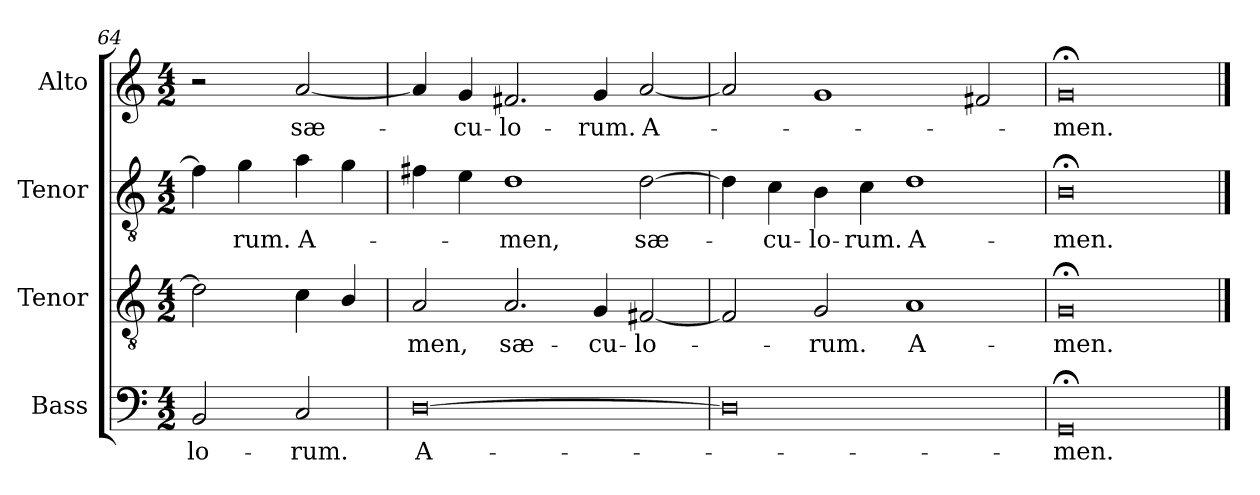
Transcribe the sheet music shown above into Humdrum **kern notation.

**kern	**text	**kern	**text	**kern	**text	**kern	**text
*part4	*part4	*part3	*part3	*part2	*part2	*part1	*part1
*staff4	*staff4	*staff3	*staff3	*staff2	*staff2	*staff1	*staff1
*I"Bass	*	*I"Tenor	*	*I"Tenor	*	*I"Alto	*
*I'B.	*	*I'T.	*	*	*	*	*
*clefF4	*	*clefGv2	*	*clefGv2	*	*clefG2	*
*	*	*ITrd7c12	*	*ITrd7c12	*	*	*
*k[]	*	*k[]	*	*k[]	*	*k[]	*
*C:	*	*C:	*	*C:	*	*C:	*
*M4/2	*	*M4/2	*	*M4/2	*	*M4/2	*
=64	=64	=64	=64	=64	=64	=64	=64
!	!LO:LY:b:color=#000000	!	!	!	!	!	!
2BBi/	-lo-	2Di\]	.	4F#i\]	.	2r	.
!	!	!	!	!	!LO:LY:b:color=#000000	!	!
.	.	.	.	4Gi\	-rum.	.	.
!	!LO:LY:b:color=#000000	!	!	!	!	!	!
!	!	!	!	!	!LO:LY:b:color=#000000	!	!
!	!	!	!	!	!	!	!LO:LY:b:color=#000000
2Ci/	-rum.	4Ci\	.	4Ai\	A-	[2ai/	sæ-
.	.	4BBi/	.	4Gi\	.	.	.
=65	=65	=65	=65	=65	=65	=65	=65
!	!LO:LY:b:color=#000000	!	!	!	!	!	!
!	!	!	!LO:LY:b:color=#000000	!	!	!	!
[0Di	A-	2AAi/	-men,	4F#Xi\	.	4ai/]	.
!	!	!	!	!	!	!	!LO:LY:b:color=#000000
.	.	.	.	4Ei\	.	4gi/	-cu-
!	!	!	!LO:LY:b:color=#000000	!	!	!	!
!	!	!	!	!	!LO:LY:b:color=#000000	!	!
!	!	!	!	!	!	!	!LO:LY:b:color=#000000
.	.	2.AAi/	sæ-	1Di	-men,	2.f#Xi/	-lo-
!	!	!	!LO:LY:b:color=#000000	!	!	!	!
!	!	!	!	!	!	!	!LO:LY:b:color=#000000
.	.	4GGi/	-cu-	.	.	4gi/	-rum.
!	!	!	!LO:LY:b:color=#000000	!	!	!	!
!	!	!	!	!	!LO:LY:b:color=#000000	!	!
!	!	!	!	!	!	!	!LO:LY:b:color=#000000
.	.	[2FF#Xi/	-lo-	[2Di\	sæ-	[2ai/	A-
=66	=66	=66	=66	=66	=66	=66	=66
0Di]	.	2FF#i/]	.	4Di\]	.	2ai/]	.
!	!	!	!	!	!LO:LY:b:color=#000000	!	!
.	.	.	.	4Ci\	-cu-	.	.
!	!	!	!LO:LY:b:color=#000000	!	!	!	!
!	!	!	!	!	!LO:LY:b:color=#000000	!	!
.	.	2GGi/	-rum.	4BBi\	-lo-	1gi	.
!	!	!	!	!	!LO:LY:b:color=#000000	!	!
.	.	.	.	4Ci\	-rum.	.	.
!	!	!	!LO:LY:b:color=#000000	!	!	!	!
!	!	!	!	!	!LO:LY:b:color=#000000	!	!
.	.	1AAi	A-	1Di	A-	.	.
.	.	.	.	.	.	2f#Xi/	.
=67	=67	=67	=67	=67	=67	=67	=67
!	!LO:LY:b:color=#000000	!	!	!	!	!	!
!	!	!	!LO:LY:b:color=#000000	!	!	!	!
!	!	!	!	!	!LO:LY:b:color=#000000	!	!
!	!	!	!	!	!	!	!LO:LY:b:color=#000000
0GG;i	-men.	0GG;i	-men.	0BB;i	-men.	0g;i	-men.
==	==	==	==	==	==	==	==
*-	*-	*-	*-	*-	*-	*-	*-
